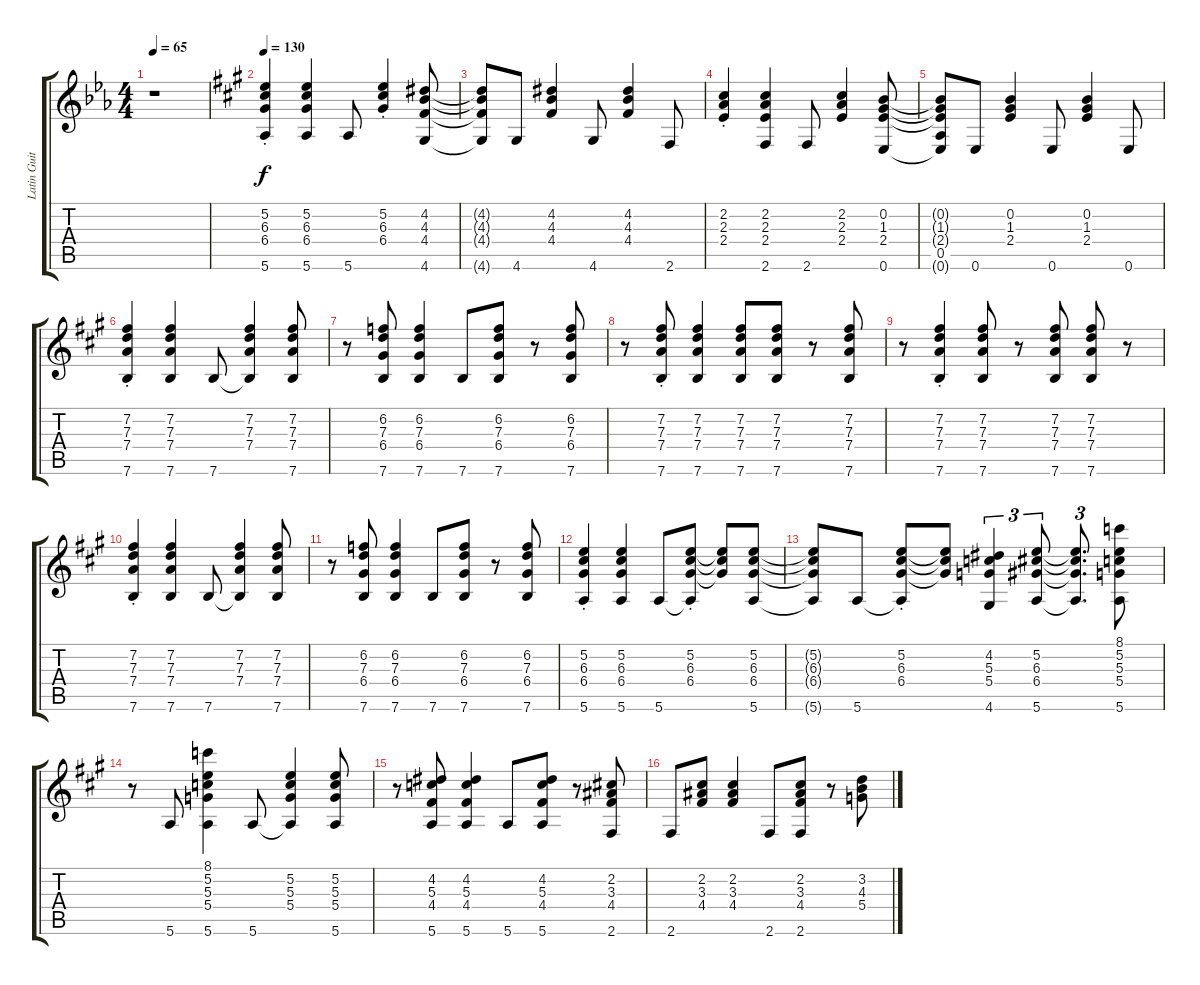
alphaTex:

\track ("Latin Guitar" "Latin Guit") {instrument acousticguitarnylon}
\staff {score tabs}
\tuning (E4 B3 G3 D3 A2 E2) {hide}
\ts (4 4)
\tempo 65
\clef g2
\ks eb
r.1{dy f} |
\tempo 130
\ks a
(5.2{st} 6.3{st} 6.4{st} 5.6{st}).4 (5.2 6.3 6.4 5.6).4 5.6.8 (5.2{st} 6.3{st} 6.4{st}).4{beam Up} (4.2 4.3 4.4 4.6).8 |
(4.2{t} 4.3{t} 4.4{t} 4.6{t}).8 4.6.8 (4.2 4.3 4.4).4 4.6.8 (4.2 4.3 4.4).4 2.6.8 |
(2.2{st} 2.3{st} 2.4{st}).4 (2.2 2.3 2.4 2.6).4 2.6.8 (2.2 2.3 2.4).4 (0.2 1.3 2.4 0.6).8 |
(0.2{t} 1.3{t} 2.4{t} 0.5 0.6{t}).8 0.6.8 (0.2 1.3 2.4).4 0.6.8 (0.2 1.3 2.4).4 0.6.8 |
(7.2{st} 7.3{st} 7.4{st} 7.6{st}).4 (7.2 7.3 7.4 7.6).4 7.6.8 (7.2 7.3 7.4 7.6{t}).4 (7.2 7.3 7.4 7.6).8 |
r.8 (6.2 7.3 6.4 7.6).8 (6.2 7.3 6.4 7.6).4 7.6.8 (6.2 7.3 6.4 7.6).8 r.8 (6.2 7.3 6.4 7.6).8 |
r.8 (7.2 7.3{st} 7.4 7.6).8 (7.2 7.3 7.4 7.6).4 (7.2 7.3 7.4 7.6).8 (7.2 7.3 7.4 7.6).8 r.8 (7.2 7.3 7.4 7.6).8 |
r.8 (7.2 7.3{st} 7.4 7.6).4 (7.2 7.3 7.4 7.6).8 r.8 (7.2 7.3 7.4 7.6).8 (7.2 7.3 7.4 7.6).8 r.8 |
(7.2{st} 7.3{st} 7.4{st} 7.6{st}).4 (7.2 7.3 7.4 7.6).4 7.6.8 (7.2 7.3 7.4 7.6{t}).4 (7.2 7.3 7.4 7.6).8 |
r.8 (6.2 7.3 6.4 7.6).8 (6.2 7.3 6.4 7.6).4 7.6.8 (6.2 7.3 6.4 7.6).8 r.8 (6.2 7.3 6.4 7.6).8 |
(5.2{st} 6.3{st} 6.4{st} 5.6{st}).4 (5.2 6.3 6.4 5.6).4 5.6.8 (5.2{st} 6.3{st} 6.4{st} 5.6{t}).8{beam Up} (5.2{t} 6.3{t} 6.4{t}).8 (5.2 6.3 6.4 5.6).8 |
(5.2{t} 6.3{t} 6.4{t} 5.6{t}).8 5.6.8 (5.2{st} 6.3{st} 6.4{st} 5.6{t}).8{beam Up} (5.2{t} 6.3{t} 6.4{t}).8 (4.2 5.3 5.4 4.6).4{tu (3 2)} (5.2 6.3 6.4 5.6).8{tu (3 2)} (5.2{t} 6.3{t} 6.4{t} 5.6{t}).8{d tu (3 2)} (8.1 5.2 5.3 5.4 5.6).8 |
r.8 5.6.8 (8.1 5.2 5.3 5.4 5.6).4 5.6.8 (5.2 5.3 5.4 5.6{t}).4 (5.2 5.3 5.4 5.6).8 |
r.8 (4.2 5.3 4.4 5.6).8 (4.2 5.3 4.4 5.6).4 5.6.8 (4.2 5.3 4.4 5.6).8 r.8 (2.2 3.3 4.4 2.6).8 |
2.6.8 (2.2 3.3 4.4).8 (2.2 3.3 4.4).4 2.6.8 (2.2 3.3 4.4 2.6).8 r.8 (3.2 4.3 5.4).8
